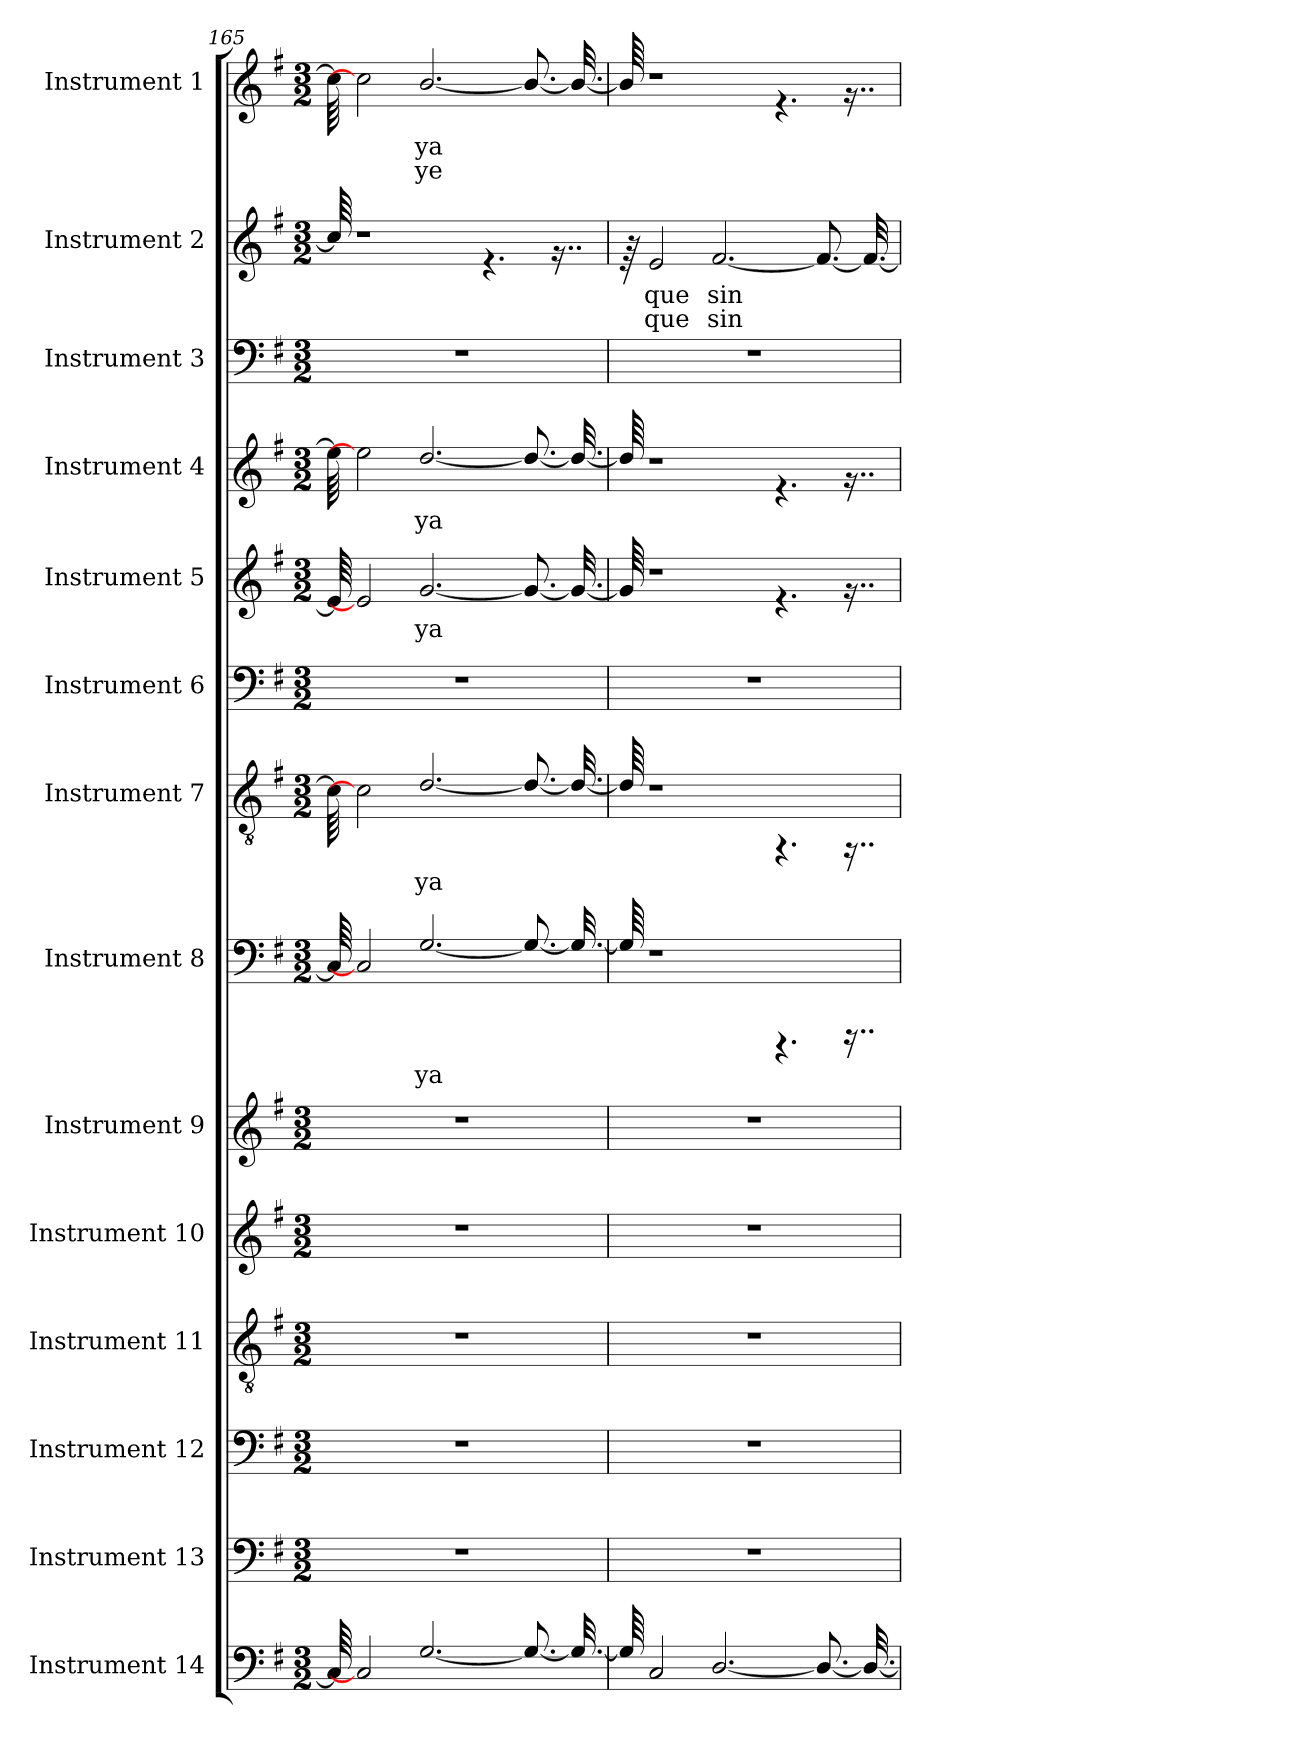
**kern	**kern	**kern	**kern	**kern	**kern	**kern	**text	**kern	**text	**kern	**kern	**text	**kern	**text	**kern	**kern	**text	**text	**kern	**text	**text
*part14	*part13	*part12	*part11	*part10	*part9	*part8	*part8	*part7	*part7	*part6	*part5	*part5	*part4	*part4	*part3	*part2	*part2	*part2	*part1	*part1	*part1
*staff14	*staff13	*staff12	*staff11	*staff10	*staff9	*staff8	*staff8	*staff7	*staff7	*staff6	*staff5	*staff5	*staff4	*staff4	*staff3	*staff2	*staff2	*staff2	*staff1	*staff1	*staff1
*I"Instrument 14	*I"Instrument 13	*I"Instrument 12	*I"Instrument 11	*I"Instrument 10	*I"Instrument 9	*I"Instrument 8	*	*I"Instrument 7	*	*I"Instrument 6	*I"Instrument 5	*	*I"Instrument 4	*	*I"Instrument 3	*I"Instrument 2	*	*	*I"Instrument 1	*	*
*clefF4	*clefF4	*clefF4	*clefGv2	*clefG2	*clefG2	*clefF4	*	*clefGv2	*	*clefF4	*clefG2	*	*clefG2	*	*clefF4	*clefG2	*	*	*clefG2	*	*
*k[f#]	*k[f#]	*k[f#]	*k[f#]	*k[f#]	*k[f#]	*k[f#]	*	*k[f#]	*	*k[f#]	*k[f#]	*	*k[f#]	*	*k[f#]	*k[f#]	*	*	*k[f#]	*	*
*G:	*G:	*G:	*G:	*G:	*G:	*G:	*	*G:	*	*G:	*G:	*	*G:	*	*G:	*G:	*	*	*G:	*	*
*M3/2	*M3/2	*M3/2	*M3/2	*M3/2	*M3/2	*M3/2	*	*M3/2	*	*M3/2	*M3/2	*	*M3/2	*	*M3/2	*M3/2	*	*	*M3/2	*	*
=165	=165	=165	=165	=165	=165	=165	=165	=165	=165	=165	=165	=165	=165	=165	=165	=165	=165	=165	=165	=165	=165
64C/]	1.r	1.r	1.r	1.r	1.r	64C/]	.	64c\]	.	1.r	64e/]	.	64ee\]	.	1.r	64cc/]	.	.	64cc\]	.	.
!	!	!	!	!	!	!	!LO:LY:b:rj	!	!LO:LY:b:rj	!	!	!LO:LY:b:rj	!	!LO:LY:b:rj	!	!	!	!	!	!LO:LY:b:cj	!LO:LY:b:cj
2C/]	.	.	.	.	.	2C/]	--	2c\]	--	.	2e/]	--	2ee\]	--	.	1r	.	.	2cc\]	--	-
!	!	!	!	!	!	!	!LO:LY:b:rj	!	!LO:LY:b:rj	!	!	!LO:LY:b:rj	!	!LO:LY:b:rj	!	!	!	!	!	!LO:LY:b:cj	!LO:LY:b:cj
[<2.G/	.	.	.	.	.	[<2.G/	-ya	[<2.d/	-ya	.	[<2.g/	-ya	[<2.dd/	-ya	.	.	.	.	[<2.b/	ya	ye
.	.	.	.	.	.	.	.	.	.	.	.	.	.	.	.	4.rf	.	.	.	.	.
8.G/_<	.	.	.	.	.	8.G/_<	.	8.d/_<	.	.	8.g/_<	.	8.dd/_<	.	.	.	.	.	8.b/_<	.	.
.	.	.	.	.	.	.	.	.	.	.	.	.	.	.	.	16..rf	.	.	.	.	.
32.G/_<	.	.	.	.	.	32.G/_<	.	32.d/_<	.	.	32.g/_<	.	32.dd/_<	.	.	.	.	.	32.b/_<	.	.
=166	=166	=166	=166	=166	=166	=166	=166	=166	=166	=166	=166	=166	=166	=166	=166	=166	=166	=166	=166	=166	=166
64G/]	1.r	1.r	1.r	1.r	1.r	64G/]	.	64d/]	.	1.r	64g/]	.	64dd/]	.	1.r	64rf	.	.	64b/]	.	.
!	!	!	!	!	!	!	!	!	!	!	!	!	!	!	!	!	!LO:LY:b:rj	!LO:LY:b:rj	!	!	!
2C/	.	.	.	.	.	1r	.	1r	.	.	1r	.	1r	.	.	2e/	que	que	1r	.	.
!	!	!	!	!	!	!	!	!	!	!	!	!	!	!	!	!	!LO:LY:b:rj	!LO:LY:b:rj	!	!	!
[<2.D/	.	.	.	.	.	.	.	.	.	.	.	.	.	.	.	[<2.f#/	sin	sin	.	.	.
.	.	.	.	.	.	4.rCCC	.	4.rFF	.	.	4.rf	.	4.rf	.	.	.	.	.	4.rf	.	.
8.D/_<	.	.	.	.	.	.	.	.	.	.	.	.	.	.	.	8.f#/_<	.	.	.	.	.
.	.	.	.	.	.	16..rCCC	.	16..rFF	.	.	16..rf	.	16..rf	.	.	.	.	.	16..rf	.	.
32.D/_<	.	.	.	.	.	.	.	.	.	.	.	.	.	.	.	32.f#/_<	.	.	.	.	.
=	=	=	=	=	=	=	=	=	=	=	=	=	=	=	=	=	=	=	=	=	=
*-	*-	*-	*-	*-	*-	*-	*-	*-	*-	*-	*-	*-	*-	*-	*-	*-	*-	*-	*-	*-	*-
